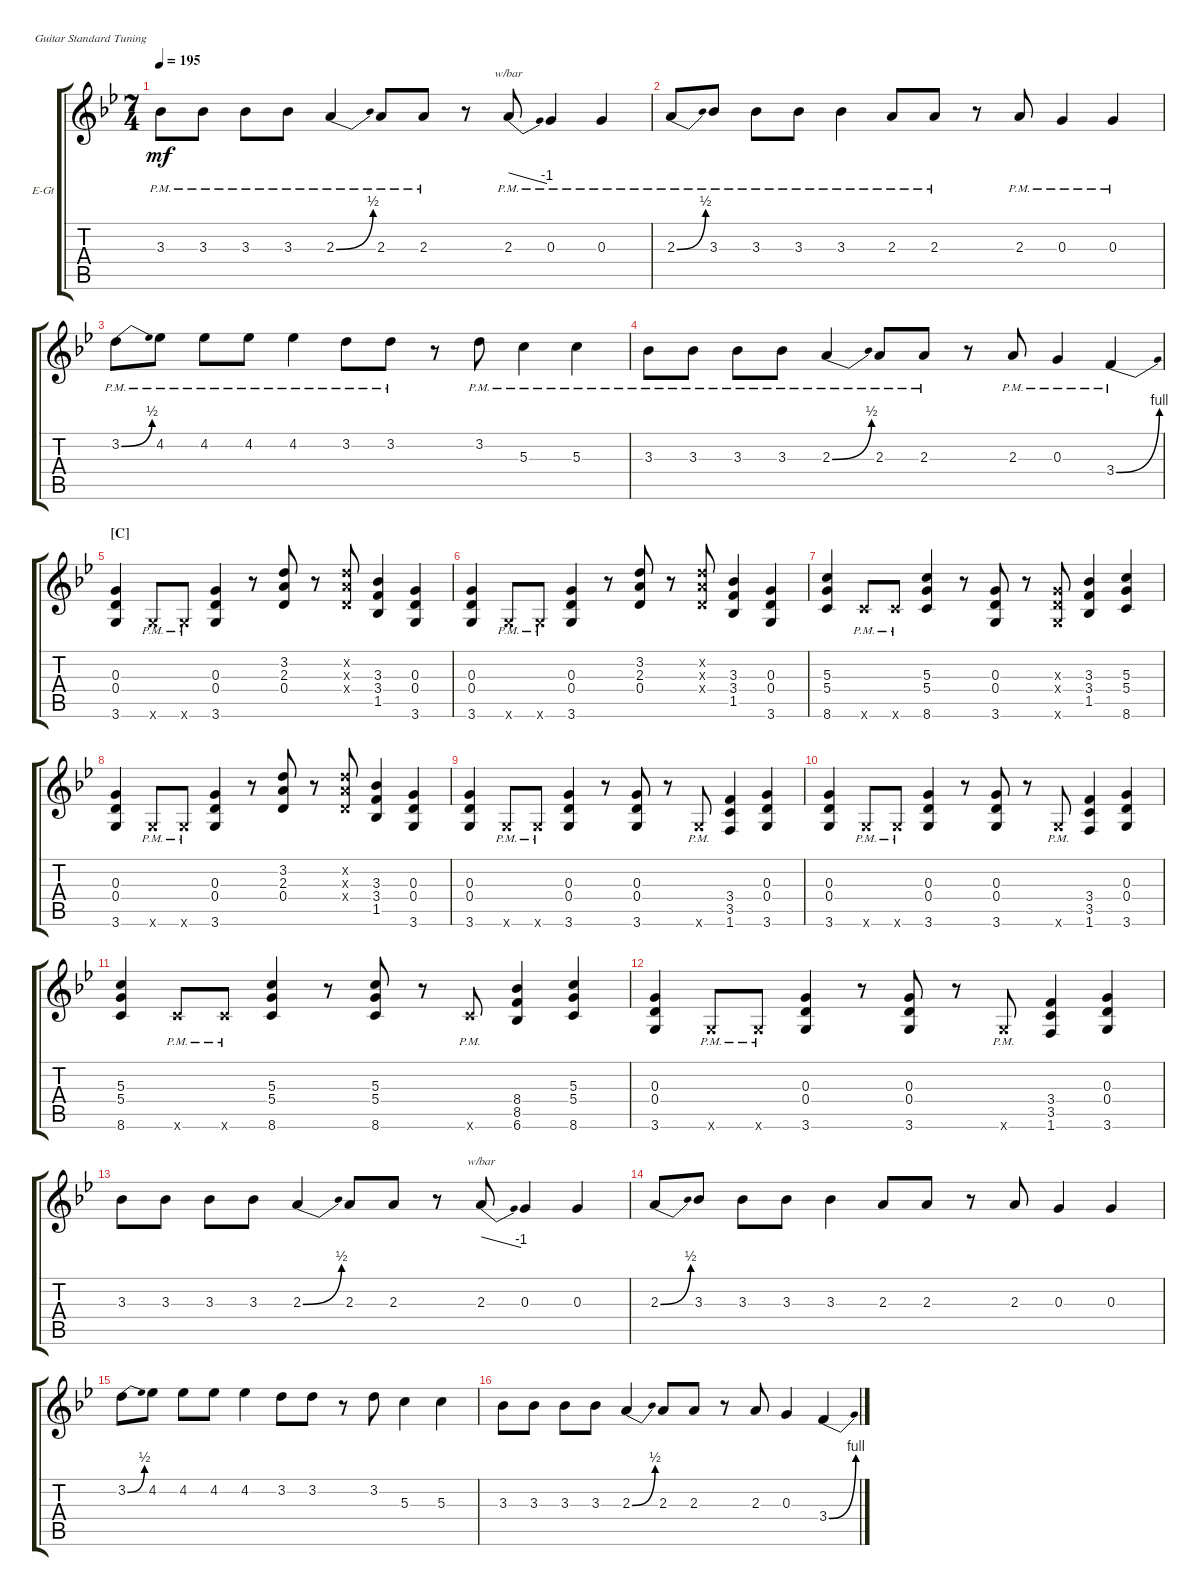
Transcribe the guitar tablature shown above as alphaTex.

\defaultSystemsLayout 4
\bracketExtendMode groupsimilarinstruments
\firstSystemTrackNameOrientation horizontal
\otherSystemsTrackNameOrientation horizontal
\track ("Electric Guitar" "E-Gt") {instrument distortionguitar}
\staff {score tabs}
\tuning (E4 B3 G3 D3 A2 E2)
\ts (7 4)
\tempo 195
\clef g2
\ks gminor
3.3{pm}.8{dy mf} 3.3{pm}.8 3.3{pm}.8 3.3{pm}.8 2.3{be (bend 0 0 15 2) pm}.4 2.3{pm}.8 2.3{pm}.8 r.8 2.3{pm}.8{tbe (dive default 0 0 45 -4)} 0.3{pm}.4 0.3{pm}.4 |
2.3{be (bend 0 0 15 2) pm}.8 3.3{pm}.8 3.3{pm}.8 3.3{pm}.8 3.3{pm}.4 2.3{pm}.8 2.3{pm}.8 r.8 2.3{pm}.8 0.3{pm}.4 0.3{pm}.4 |
3.2{be (bend 0 0 15 2) pm}.8 4.2{pm}.8 4.2{pm}.8 4.2{pm}.8 4.2{pm}.4 3.2{pm}.8 3.2{pm}.8 r.8 3.2{pm}.8 5.3{pm}.4 5.3{pm}.4 |
3.3{pm}.8 3.3{pm}.8 3.3{pm}.8 3.3{pm}.8 2.3{be (bend 0 0 15 2) pm}.4 2.3{pm}.8 2.3{pm}.8 r.8 2.3{pm}.8 0.3{pm}.4 3.4{be (bend 0 0 15 4) pm}.4 |
\section ("C" "")
(3.6 0.4 0.3).4 3.6{pm x}.8 3.6{pm x}.8 (3.6 0.4 0.3).4 r.8 (0.4 2.3 3.2).8 r.8 (0.4{x} 3.2{x} 2.3{x}).8 (1.5 3.4 3.3).4 (3.6 0.4 0.3).4 |
(3.6 0.4 0.3).4 3.6{pm x}.8 3.6{pm x}.8 (3.6 0.4 0.3).4 r.8 (0.4 2.3 3.2).8 r.8 (0.4{x} 3.2{x} 2.3{x}).8 (1.5 3.4 3.3).4 (3.6 0.4 0.3).4 |
(5.3 5.4 8.6).4 8.6{pm x}.8 8.6{pm x}.8 (5.3 5.4 8.6).4 r.8 (3.6 0.4 0.3).8 r.8 (3.6{x} 0.4{x} 0.3{x}).8 (1.5 3.4 3.3).4 (5.3 5.4 8.6).4 |
(3.6 0.4 0.3).4 3.6{pm x}.8 3.6{pm x}.8 (3.6 0.4 0.3).4 r.8 (0.4 2.3 3.2).8 r.8 (0.4{x} 3.2{x} 2.3{x}).8 (1.5 3.4 3.3).4 (3.6 0.4 0.3).4 |
(3.6 0.4 0.3).4 3.6{pm x}.8 3.6{pm x}.8 (3.6 0.4 0.3).4 r.8 (3.6 0.4 0.3).8 r.8 3.6{pm x}.8 (1.6 3.5 3.4).4 (3.6 0.4 0.3).4 |
(3.6 0.4 0.3).4 3.6{pm x}.8 3.6{pm x}.8 (3.6 0.4 0.3).4 r.8 (3.6 0.4 0.3).8 r.8 3.6{pm x}.8 (1.6 3.5 3.4).4 (3.6 0.4 0.3).4 |
(5.3 5.4 8.6).4 8.6{pm x}.8 8.6{pm x}.8 (5.3 5.4 8.6).4 r.8 (5.3 5.4 8.6).8 r.8 8.6{pm x}.8 (8.4 8.5 6.6).4 (5.3 5.4 8.6).4 |
(3.6 0.4 0.3).4 3.6{pm x}.8 3.6{pm x}.8 (3.6 0.4 0.3).4 r.8 (3.6 0.4 0.3).8 r.8 3.6{pm x}.8 (1.6 3.5 3.4).4 (3.6 0.4 0.3).4 |
3.3.8 3.3.8 3.3.8 3.3.8 2.3{be (bend 0 0 15 2)}.4 2.3.8 2.3.8 r.8 2.3.8{tbe (dive default 0 0 45 -4)} 0.3.4 0.3.4 |
2.3{be (bend 0 0 15 2)}.8 3.3.8 3.3.8 3.3.8 3.3.4 2.3.8 2.3.8 r.8 2.3.8 0.3.4 0.3.4 |
3.2{be (bend 0 0 15 2)}.8 4.2.8 4.2.8 4.2.8 4.2.4 3.2.8 3.2.8 r.8 3.2.8 5.3.4 5.3.4 |
3.3.8 3.3.8 3.3.8 3.3.8 2.3{be (bend 0 0 15 2)}.4 2.3.8 2.3.8 r.8 2.3.8 0.3.4 3.4{be (bend 0 0 15 4)}.4
